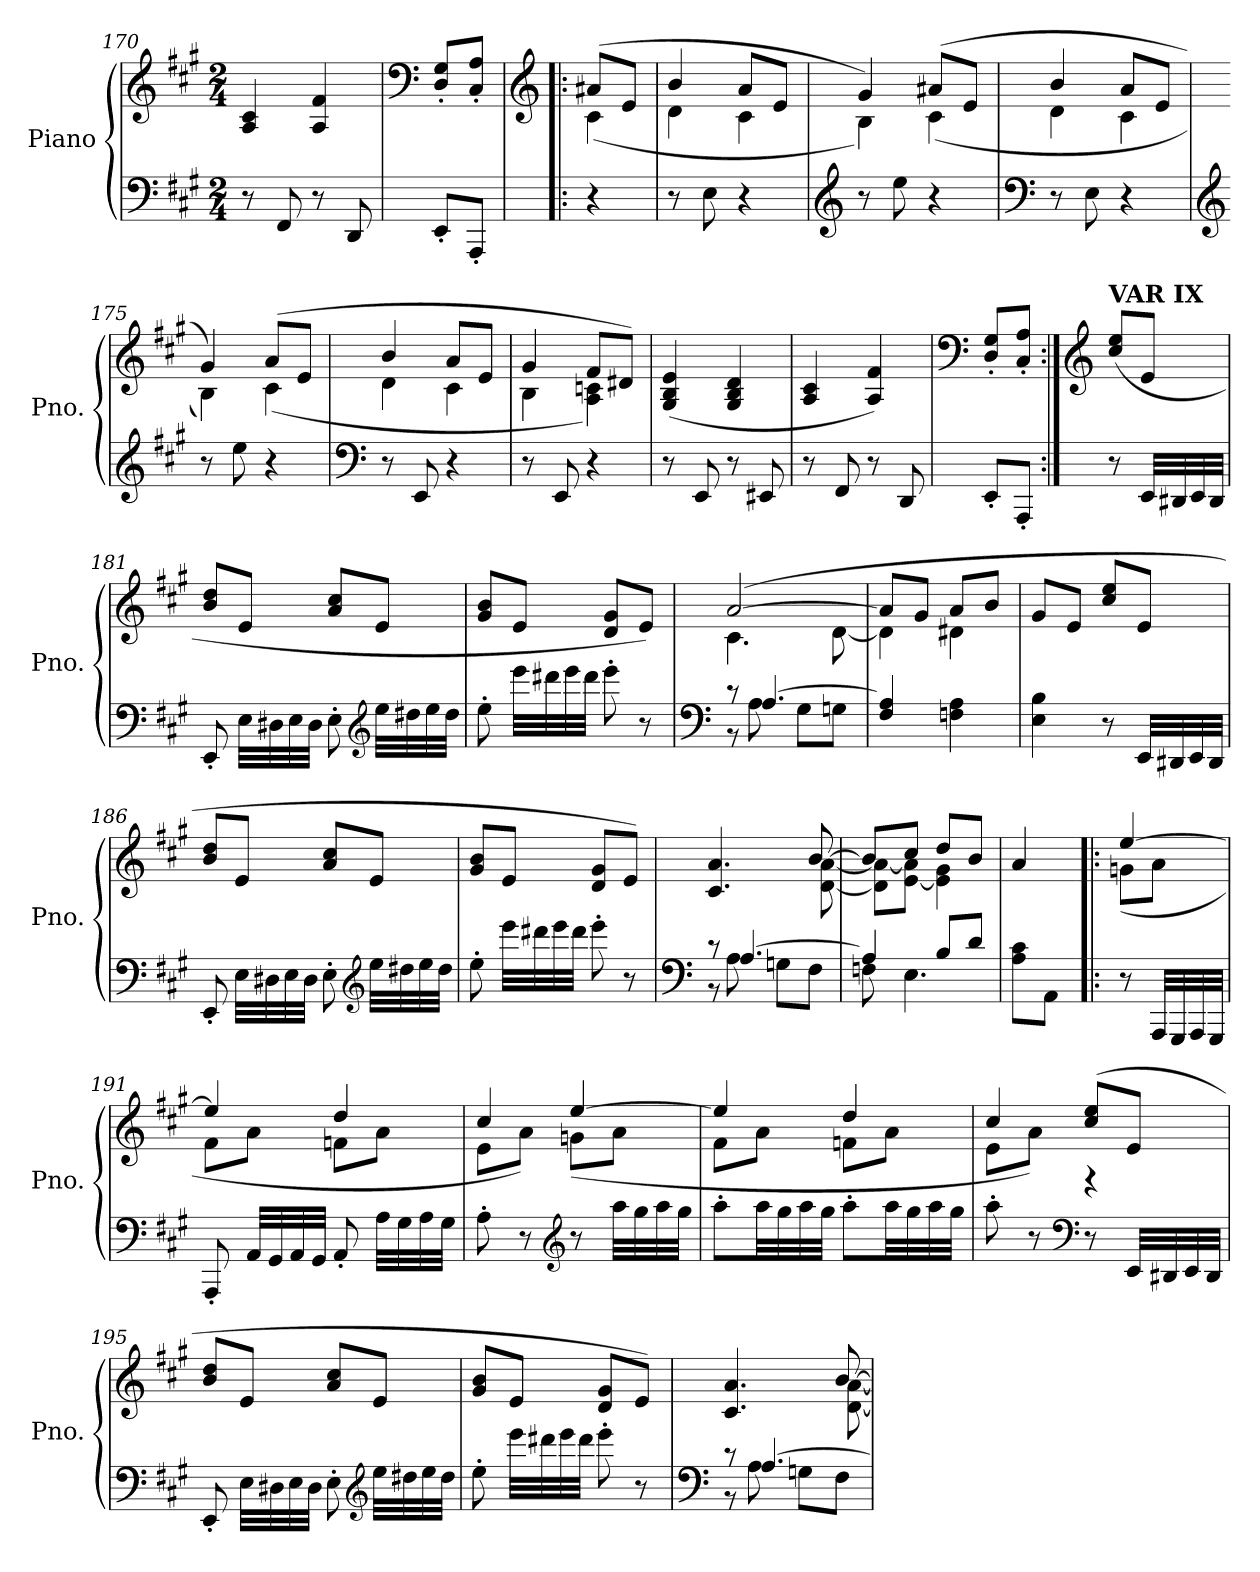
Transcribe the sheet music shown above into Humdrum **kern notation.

**kern	**kern
*part1	*part1
*staff2	*staff1
*I"Piano	*
*I'Pno.	*
*clefF4	*clefG2
*k[f#c#g#]	*k[f#c#g#]
*M2/4	*M2/4
=170	=170
8r	4A/ 4c#/
8FF#/	.
8r	4A/ 4f#/
8DD/	.
=171	=171
*	*clefF4
8EE'/L	8D/' 8G#/'L
8AAA'/J	8C#/' 8A/'J
=171X17!|:	=171X17!|:
*	*clefG2
*	*^
4r	(>8a#X/L	(<4c#\
.	8e/J	.
=172	=172	=172
8r	4b/	4d\
8E\	.	.
4r	8a/L	4c#\
.	8e/J	.
=173	=173	=173
*clefG2	*	*
8r	4g#/)	4B\)
8ee\	.	.
4r	(>8a#X/L	(<4c#\
.	8e/J	.
=174	=174	=174
*clefF4	*	*
8r	4b/	4d\
8E\	.	.
4r	8a/L	4c#\
.	8e/J	.
=175	=175	=175
*clefG2	*	*
8r	4g#/)	4B\)
8ee\	.	.
4r	(>8a/L	(<4c#\
.	8e/J	.
!!LO:LB:g=z	!!
=176	=176	=176
*clefF4	*	*
8r	4b/	4d\
8EE/	.	.
4r	8a/L	4c#\
.	8e/J	.
=177	=177	=177
8r	4g#/	4B\
8EE/	.	.
4r	8f#/L	4A\ 4cn\)
.	8d#X/J)	.
*	*v	*v
=178	=178
8r	(>4G#/ 4B/ 4e/
8EE/	.
8r	4G#/ 4B/ 4d/
8EE#X/	.
=179	=179
8r	4A/ 4c#/
8FF#/	.
8r	4A/ 4f#/)
8DD/	.
=180	=180
*	*clefF4
8EE'/L	8D/' 8G#/'L
8AAA'/J	8C#/' 8A/'J
=180X18:|!	=180X18:|!
*	*clefG2
!	!LO:TX:a:B:t=VAR IX
8r	(>8cc#/ 8ee/L
32EE/LLL	8e/J
32DD#X/	.
32EE/	.
32DD#/JJJ	.
!!LO:LB:g=z
=181	=181
8EE'/	8b/ 8dd/L
32E\LLL	8e/J
32D#X\	.
32E\	.
32D#\JJJ	.
8E'\	8a/ 8cc#/L
*clefG2	*
32ee\LLL	8e/J
32dd#X\	.
32ee\	.
32dd#\JJJ	.
=182	=182
8ee'\	8g#/ 8b/L
32eee\LLL	8e/J
32ddd#X\	.
32eee\	.
32ddd#\JJJ	.
8eee'\	8d/ 8g#/L
8r	8e/J)
=183	=183
*clefF4	*
*^	*^
8r	8r	(>[2a/	4.c#\
[4.A/	8A\	.	.
.	8G#\L	.	.
.	8Gn\J	.	[8d\
*v	*v	*	*
=184	=184	=184
4F#/ 4A/]	8a/L]	4d\]
.	8g#/J	.
4Fn\ 4A\	8a/L	4d#X\
.	8b/J	.
*	*v	*v
=185	=185
4E\ 4B\	8g#/L
.	8e/J
8r	8cc#/ 8ee/L
32EE/LLL	8e/J
32DD#X/	.
32EE/	.
32DD#/JJJ	.
!!LO:LB:g=z
=186	=186
8EE'/	8b/ 8dd/L
32E\LLL	8e/J
32D#X\	.
32E\	.
32D#\JJJ	.
8E'\	8a/ 8cc#/L
*clefG2	*
32ee\LLL	8e/J
32dd#X\	.
32ee\	.
32dd#\JJJ	.
=187	=187
8ee'\	8g#/ 8b/L
32eee\LLL	8e/J
32ddd#X\	.
32eee\	.
32ddd#\JJJ	.
8eee'\	8d/ 8g#/L
8r	8e/J)
=188	=188
*clefF4	*
*^	*^
8r	8r	4.c#/ 4.a/	4.ryy
[4.A/	8A\	.	.
.	8Gn\L	.	.
.	8F#\J	[8b/	[8d\ [8a\
=189	=189	=189	=189
4A/]	8Fn\	8b/L]	8d\] 8a\_L
.	4.E\	8cc#/J	[8e\ 8a\]J
8B/L	.	8dd/L	4e\] 4g#\
8d/J	.	8b/J	.
*v	*v	*	*
*	*v	*v
=190	=190
8A\ 8c#\L	4a/
8AA\J	.
!!LO:LB:g=z
=190X19!|:	=190X19!|:
*	*^
8r	[4ee/	(<8gn\L
32AAA/LLL	.	8a\J
32GGG#/	.	.
32AAA/	.	.
32GGG#/JJJ	.	.
=191	=191	=191
8AAA'/	4ee/]	8f#\L
32AA/LLL	.	8a\J
32GG#/	.	.
32AA/	.	.
32GG#/JJJ	.	.
8AA'/	4dd/	8fn\L
32A\LLL	.	8a\J
32G#\	.	.
32A\	.	.
32G#\JJJ	.	.
=192	=192	=192
8A'\	4cc#/	8e\L
8r	.	8a\J)
*clefG2	*	*
8r	[4ee/	(<8gn\L
32aa\LLL	.	8a\J
32gg#\	.	.
32aa\	.	.
32gg#\JJJ	.	.
=193	=193	=193
8aa'\L	4ee/]	8f#\L
32aa\LL	.	8a\J
32gg#\	.	.
32aa\	.	.
32gg#\JJJ	.	.
8aa'\L	4dd/	8fn\L
32aa\LL	.	8a\J
32gg#\	.	.
32aa\	.	.
32gg#\JJJ	.	.
!!LO:LB:g=z	!!
=194	=194	=194
8aa'\	4cc#/	8e\L
8r	.	8a\J)
*clefF4	*	*
8r	(>8cc#/ 8ee/L	4r
32EE/LLL	8e/J	.
32DD#X/	.	.
32EE/	.	.
32DD#/JJJ	.	.
*	*v	*v
=195	=195
8EE'/	8b/ 8dd/L
32E\LLL	8e/J
32D#X\	.
32E\	.
32D#\JJJ	.
8E'\	8a/ 8cc#/L
*clefG2	*
32ee\LLL	8e/J
32dd#X\	.
32ee\	.
32dd#\JJJ	.
=196	=196
8ee'\	8g#/ 8b/L
32eee\LLL	8e/J
32ddd#X\	.
32eee\	.
32ddd#\JJJ	.
8eee'\	8d/ 8g#/L
8r	8e/J)
=197	=197
*clefF4	*
*^	*^
8r	8r	4.c#/ 4.a/	4.ryy
[4.A/	8A\	.	.
.	8Gn\L	.	.
.	8F#\J	[8b/	[8d\ [8a\
*v	*v	*	*
*	*v	*v
=	=
*-	*-
